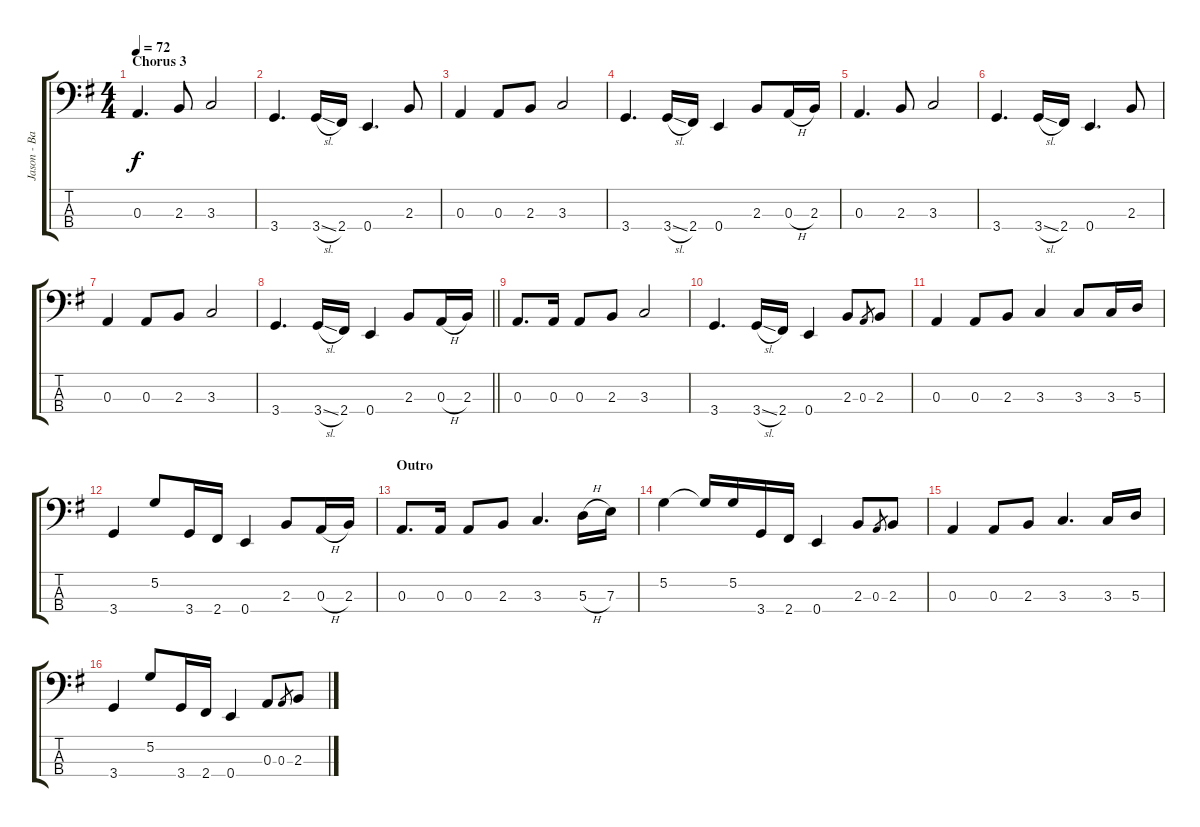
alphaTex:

\track ("Jason - Bass" "Jason - Ba") {instrument electricbasspick}
\staff {score tabs}
\tuning (G2 D2 A1 E1) {hide}
\ts (4 4)
\section ("" "Chorus 3")
\tempo 72
\clef f4
\ks eminor
0.3.4{d dy f} 2.3.8 3.3.2 |
3.4.4{d} 3.4{sl}.16 2.4.16 0.4.4{d} 2.3.8 |
0.3.4 0.3.8 2.3.8 3.3.2 |
3.4.4{d} 3.4{sl}.16 2.4.16 0.4.4 2.3.8 0.3{h}.16 2.3.16 |
0.3.4{d} 2.3.8 3.3.2 |
3.4.4{d} 3.4{sl}.16 2.4.16 0.4.4{d} 2.3.8 |
0.3.4 0.3.8 2.3.8 3.3.2 |
\barLineRight lightlight
3.4.4{d} 3.4{sl}.16 2.4.16 0.4.4 2.3.8 0.3{h}.16 2.3.16 |
0.3.8{d} 0.3.16 0.3.8 2.3.8 3.3.2 |
3.4.4{d} 3.4{sl}.16 2.4.16 0.4.4 2.3.8 0.3.8{gr} 2.3.8 |
0.3.4 0.3.8 2.3.8 3.3.4 3.3.8 3.3.16 5.3.16 |
3.4.4 5.2.8 3.4.16 2.4.16 0.4.4 2.3.8 0.3{h}.16 2.3.16 |
\section ("" "Outro")
0.3.8{d} 0.3.16 0.3.8 2.3.8 3.3.4{d} 5.3{h}.16 7.3.16 |
5.2.4 5.2{t}.16 5.2.16 3.4.16 2.4.16 0.4.4 2.3.8 0.3.8{gr} 2.3.8 |
0.3.4 0.3.8 2.3.8 3.3.4{d} 3.3.16 5.3.16 |
3.4.4 5.2.8 3.4.16 2.4.16 0.4.4 0.3.8 0.3.8{gr} 2.3.8
